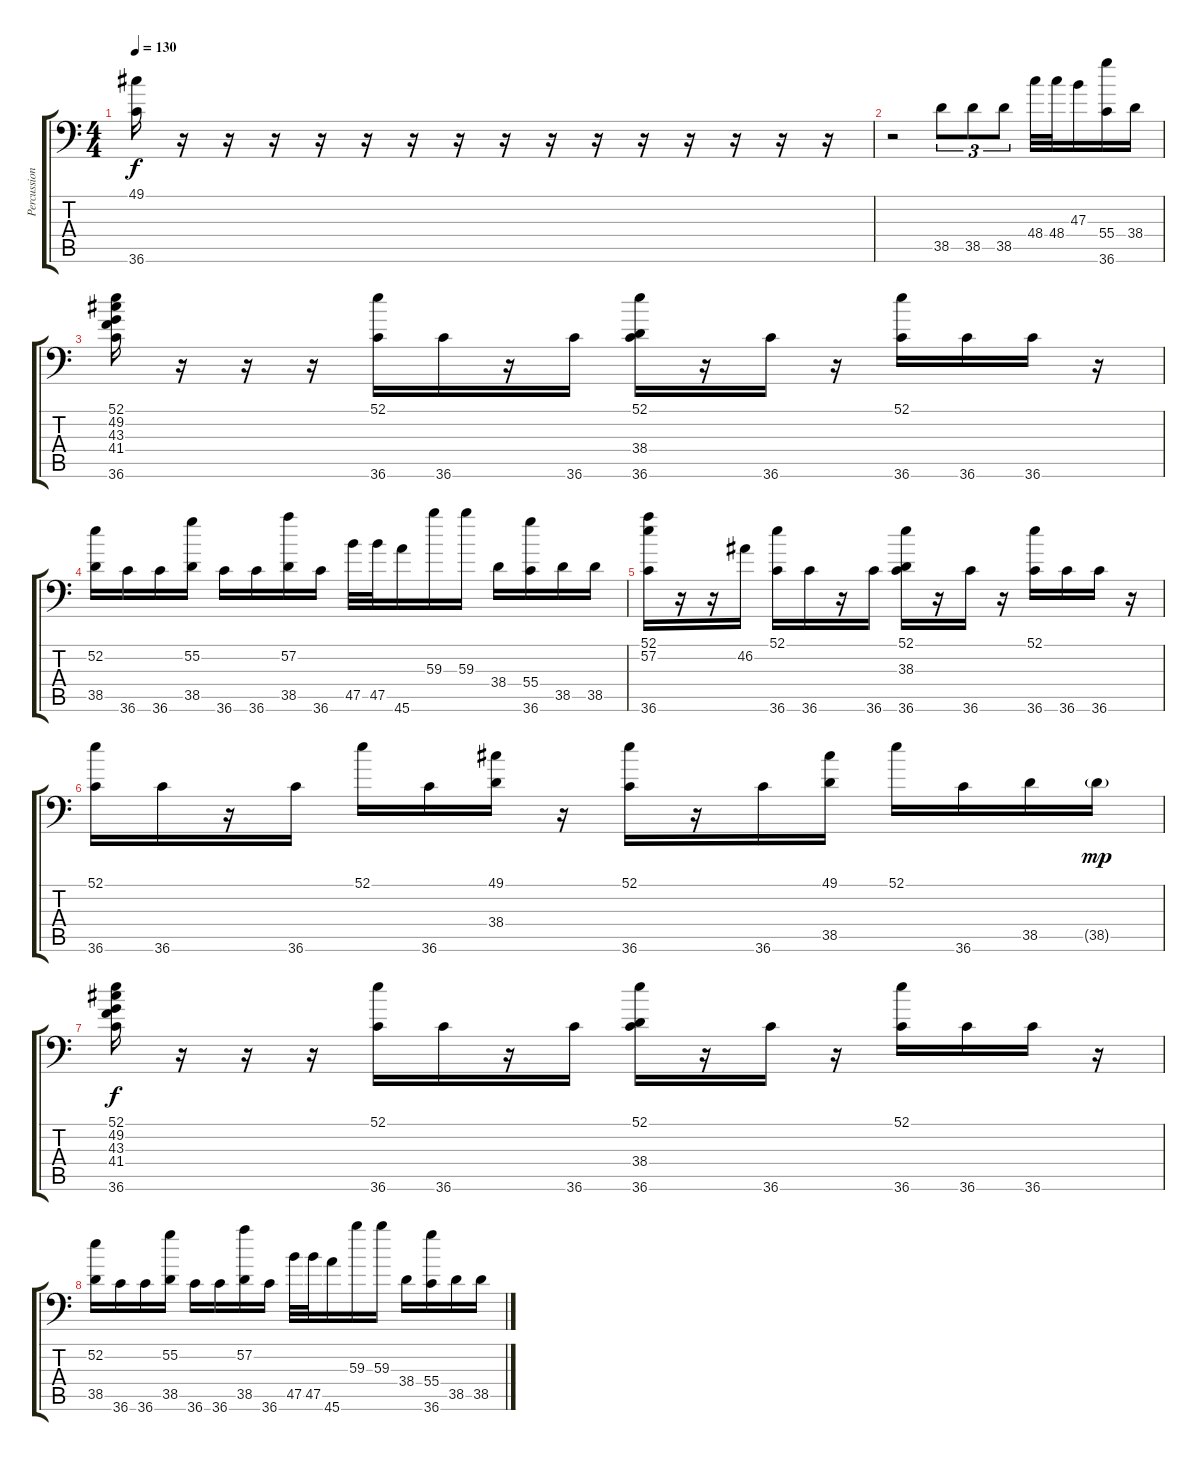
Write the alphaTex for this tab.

\track ("Percussion" "Percussion") {instrument acousticgrandpiano}
\staff {score tabs}
\tuning (C-1 C-1 C-1 C-1 C-1 C-1) {hide}
\ts (4 4)
\tempo 130
\clef f4
\ks c
(49.1 36.6).16{dy f} r.16 r.16 r.16 r.16 r.16 r.16 r.16 r.16 r.16 r.16 r.16 r.16 r.16 r.16 r.16 |
r.2 38.5.8{tu (3 2)} 38.5.8{tu (3 2)} 38.5.8{tu (3 2)} 48.4.32 48.4.32 47.3.16 (55.4 36.6).16 38.4.16 |
(52.1 49.2 43.3 41.4 36.6).16 r.16 r.16 r.16 (52.1 36.6).16 36.6.16 r.16 36.6.16 (52.1 38.4 36.6).16 r.16 36.6.16 r.16 (52.1 36.6).16 36.6.16 36.6.16 r.16 |
(52.2 38.5).16 36.6.16 36.6.16 (55.2 38.5).16 36.6.16 36.6.16 (57.2 38.5).16 36.6.16 47.5.32 47.5.32 45.6.16 59.3.16 59.3.16 38.4.16 (55.4 36.6).16 38.5.16 38.5.16 |
(52.1 57.2 36.6).16 r.16 r.16 46.2.16 (52.1 36.6).16 36.6.16 r.16 36.6.16 (52.1 38.3 36.6).16 r.16 36.6.16 r.16 (52.1 36.6).16 36.6.16 36.6.16 r.16 |
(52.1 36.6).16 36.6.16 r.16 36.6.16 52.1.16 36.6.16 (49.1 38.4).16 r.16 (52.1 36.6).16 r.16 36.6.16 (49.1 38.5).16 52.1.16 36.6.16 38.5.16 38.5{g}.16{dy mp} |
(52.1 49.2 43.3 41.4 36.6).16{dy f} r.16 r.16 r.16 (52.1 36.6).16 36.6.16 r.16 36.6.16 (52.1 38.4 36.6).16 r.16 36.6.16 r.16 (52.1 36.6).16 36.6.16 36.6.16 r.16 |
(52.2 38.5).16 36.6.16 36.6.16 (55.2 38.5).16 36.6.16 36.6.16 (57.2 38.5).16 36.6.16 47.5.32 47.5.32 45.6.16 59.3.16 59.3.16 38.4.16 (55.4 36.6).16 38.5.16 38.5.16
